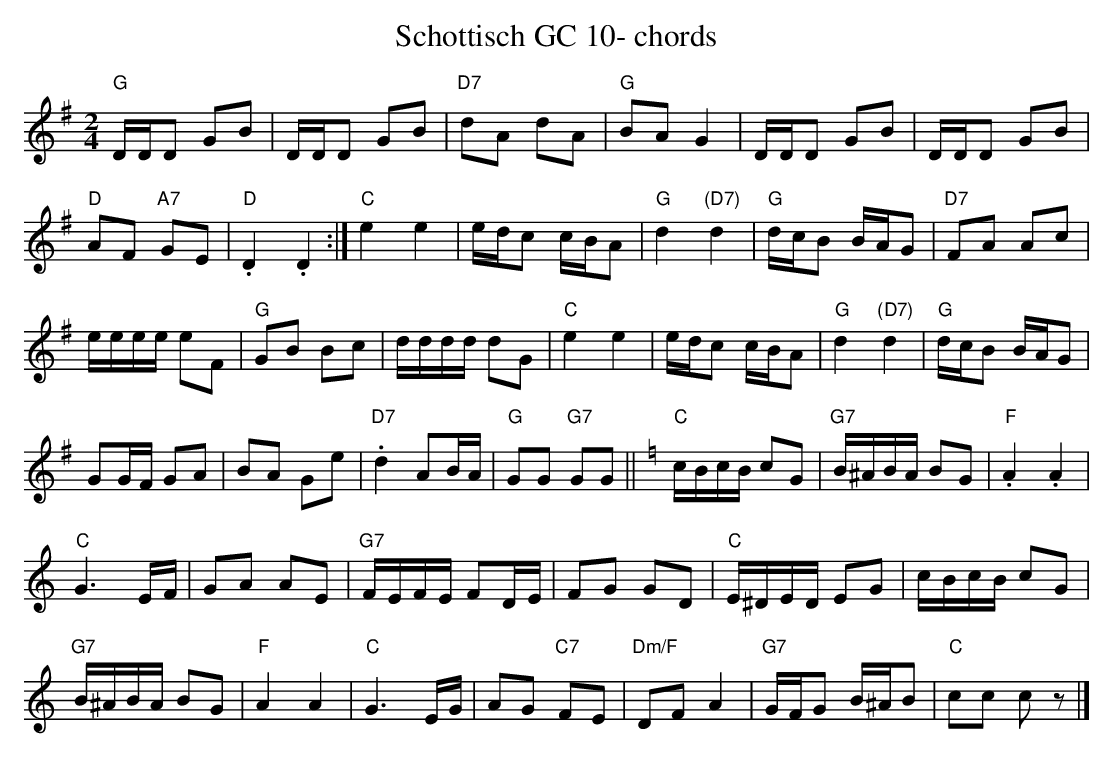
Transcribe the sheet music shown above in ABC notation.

X:1
T:Schottisch GC 10- chords
M:2/4
L:1/16
K:Gmaj%%MIDI gchordon
"G"DDD2 G2B2 | DDD2 G2B2 | "D7"d2A2 d2A2 | "G"B2A2G4 | DDD2 G2B2 | DDD2 G2B2 |
"D"A2F2 "A7"G2E2 | "D".D4.D4 :| "C"e4e4 | edc2 cBA2 | "G"d4"(D7)"d4 | "G"dcB2 BAG2 | "D7"F2A2 A2c2 |
eeee e2F2 | "G"G2B2 B2c2 | dddd d2G2 | "C"e4e4 | edc2 cBA2 | "G"d4"(D7)"d4 | "G"dcB2 BAG2 |
G2GF G2A2 | B2A2 G2e2 | "D7".d4 A2BA | "G"G2G2 "G7"G2G2 || [K:Cmaj] "C"cBcB c2G2 | "G7"B^ABA B2G2 | "F".A4.A4 |
"C"G6EF | G2A2 A2E2 | "G7"FEFE F2DE | F2G2 G2D2 | "C"E^DED E2G2 | cBcB c2G2 |
"G7"B^ABA B2G2 | "F"A4A4 | "C"G6EG | A2G2 "C7"F2E2 | "Dm/F"D2F2A4 | "G7"GFG2 B^AB2 | "C"c2c2 c2z2 |]
